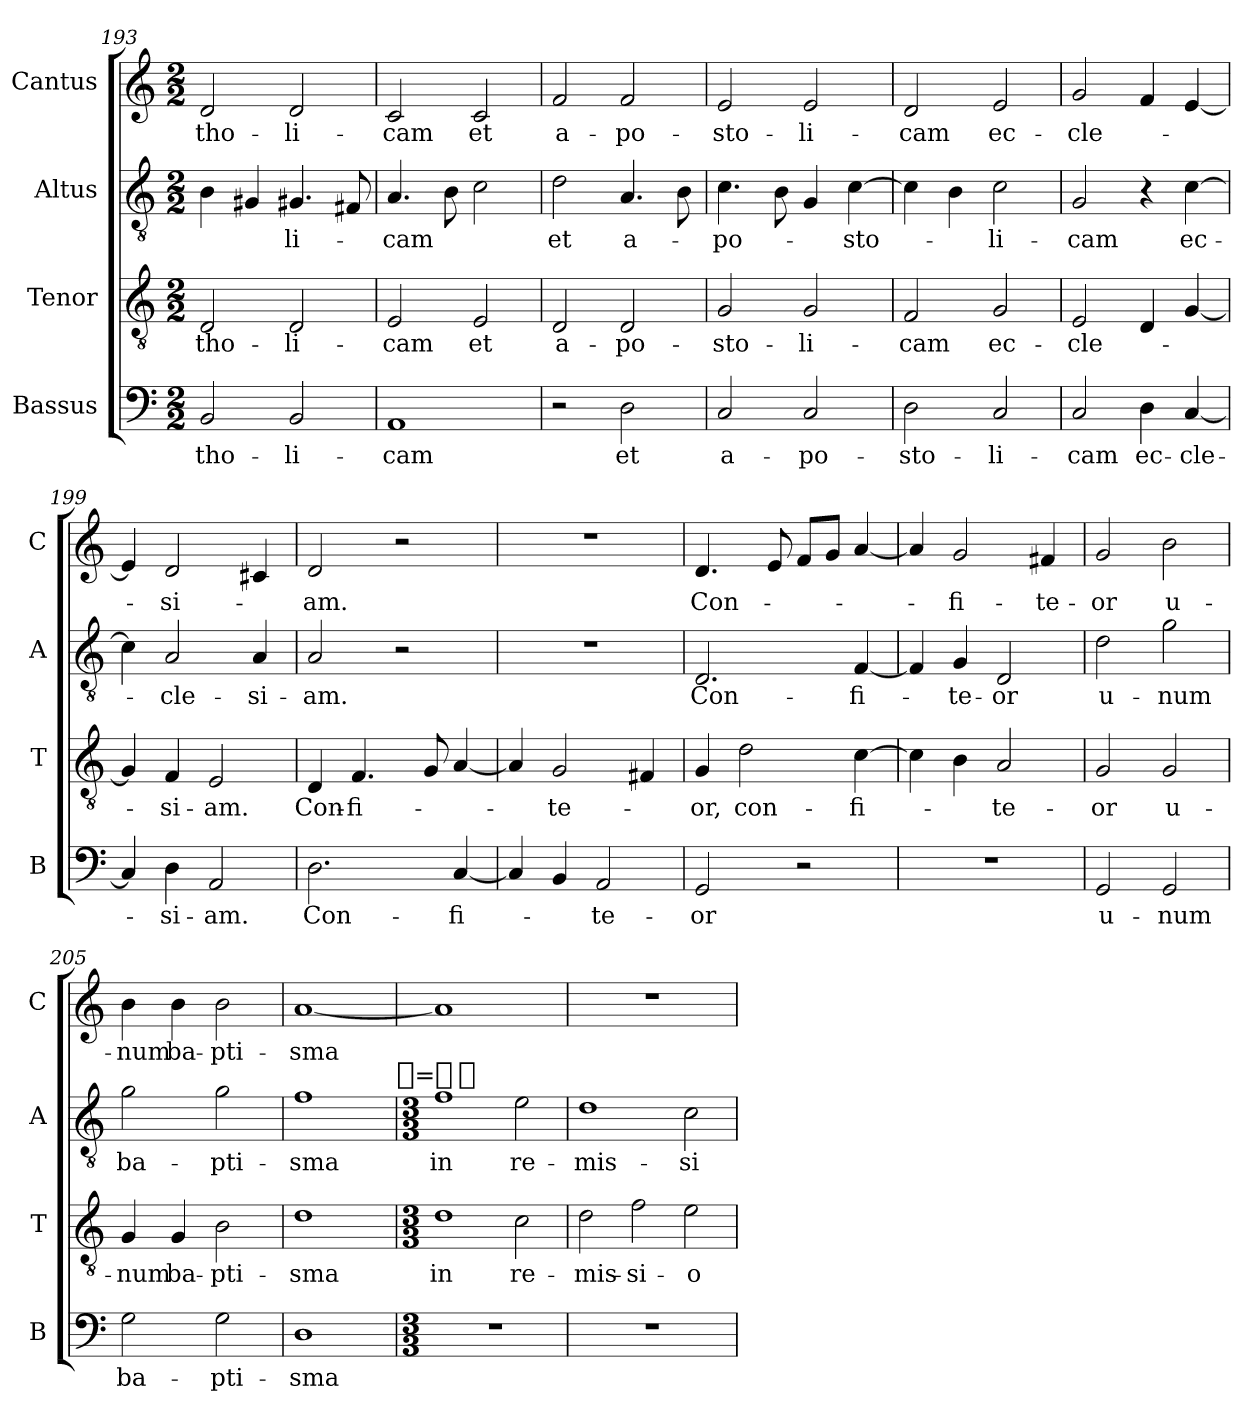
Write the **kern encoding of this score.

**kern	**text	**kern	**text	**kern	**text	**kern	**text
*part4	*part4	*part3	*part3	*part2	*part2	*part1	*part1
*staff4	*staff4	*staff3	*staff3	*staff2	*staff2	*staff1	*staff1
*I"Bassus	*	*I"Tenor	*	*I"Altus	*	*I"Cantus	*
*I'B	*	*I'T	*	*I'A	*	*I'C	*
*clefF4	*	*clefGv2	*	*clefGv2	*	*clefG2	*
*k[]	*	*k[]	*	*k[]	*	*k[]	*
*M2/2	*	*M2/2	*	*M2/2	*	*M2/2	*
=193	=193	=193	=193	=193	=193	=193	=193
2BB	-tho-	2D	-tho-	4B	.	2d	-tho-
.	.	.	.	4G#X	.	.	.
2BB	-li-	2D	-li-	4.G#X	-li-	2d	-li-
.	.	.	.	8F#X	.	.	.
=194	=194	=194	=194	=194	=194	=194	=194
1AA	-cam	2E	-cam	4.A	-cam	2c	-cam
.	.	.	.	8B	.	.	.
.	.	2E	et	2c	.	2c	et
=195	=195	=195	=195	=195	=195	=195	=195
2r	.	2D	a-	2d	et	2f	a-
2D	et	2D	-po-	4.A	a-	2f	-po-
.	.	.	.	8B	.	.	.
=196	=196	=196	=196	=196	=196	=196	=196
2C	a-	2G	-sto-	4.c	-po-	2e	-sto-
.	.	.	.	8B	.	.	.
2C	-po-	2G	-li-	4G	.	2e	-li-
.	.	.	.	[4c	-sto-	.	.
=197	=197	=197	=197	=197	=197	=197	=197
2D	-sto-	2F	-cam	4c]	.	2d	-cam
.	.	.	.	4B	.	.	.
2C	-li-	2G	ec-	2c	-li-	2e	ec-
=198	=198	=198	=198	=198	=198	=198	=198
2C	-cam	2E	-cle-	2G	-cam	2g	-cle-
4D	ec-	4D	.	4r	.	4f	.
[4C	-cle-	[4G	.	[4c	ec-	[4e	.
=199	=199	=199	=199	=199	=199	=199	=199
4C]	.	4G]	.	4c]	.	4e]	.
4D	-si-	4F	-si-	2A	-cle-	2d	-si-
2AA	-am.	2E	-am.	.	.	.	.
.	.	.	.	4A	-si-	4c#X	.
=200	=200	=200	=200	=200	=200	=200	=200
!	!	!	!LO:LY:i	!	!	!	!
2.D	Con-	4D	Con-	2A	-am.	2d	-am.
!	!	!	!LO:LY:i	!	!	!	!
.	.	4.F	-fi-	.	.	.	.
.	.	.	.	2r	.	2r	.
.	.	8G	.	.	.	.	.
[4C	-fi-	[4A	.	.	.	.	.
=201	=201	=201	=201	=201	=201	=201	=201
4C]	.	4A]	.	1r	.	1r	.
!	!	!	!LO:LY:i	!	!	!	!
4BB	.	2G	-te-	.	.	.	.
2AA	-te-	.	.	.	.	.	.
.	.	4F#X	.	.	.	.	.
=202	=202	=202	=202	=202	=202	=202	=202
!	!	!	!LO:LY:i	!	!	!	!
2GG	-or	4G	-or,	2.D	Con-	4.d	Con-
.	.	2d	con-	.	.	.	.
.	.	.	.	.	.	8e	.
2r	.	.	.	.	.	8fL	.
.	.	.	.	.	.	8gJ	.
.	.	[4c	-fi-	[4F	-fi-	[4a	.
=203	=203	=203	=203	=203	=203	=203	=203
1r	.	4c]	.	4F]	.	4a]	.
.	.	4B	.	4G	-te-	2g	-fi-
.	.	2A	-te-	2D	-or	.	.
.	.	.	.	.	.	4f#X	-te-
=204	=204	=204	=204	=204	=204	=204	=204
2GG	u-	2G	-or	2d	u-	2g	-or
2GG	-num	2G	u-	2g	-num	2b	u-
=205	=205	=205	=205	=205	=205	=205	=205
2G	ba-	4G	-num	2g	ba-	4b	-num
.	.	4G	ba-	.	.	4b	ba-
2G	-pti-	2B	-pti-	2g	-pti-	2b	-pti-
=206	=206	=206	=206	=206	=206	=206	=206
1D	-sma	1d	-sma	1f	-sma	[1a	-sma
!	!	!	!	!LO:TX:a:t=[whole]=[whole-dot]	!	!	!
=207	=207	=207	=207	=207	=207	=207	=207
*M3/3	*	*M3/3	*	*M3/3	*	*	*
*Xtuplet	*	*Xtuplet	*	*Xtuplet	*	*	*
3%2.r	.	3%2d	in	3%2f	in	1a]	.
.	.	3c	re-	3e	re-	.	.
=208	=208	=208	=208	=208	=208	=208	=208
3%2.r	.	3d	-mis-	3%2d	-mis-	1r	.
.	.	3f	-si-	.	.	.	.
.	.	3e	-o-	3c	-si-	.	.
=	=	=	=	=	=	=	=
*-	*-	*-	*-	*-	*-	*-	*-
